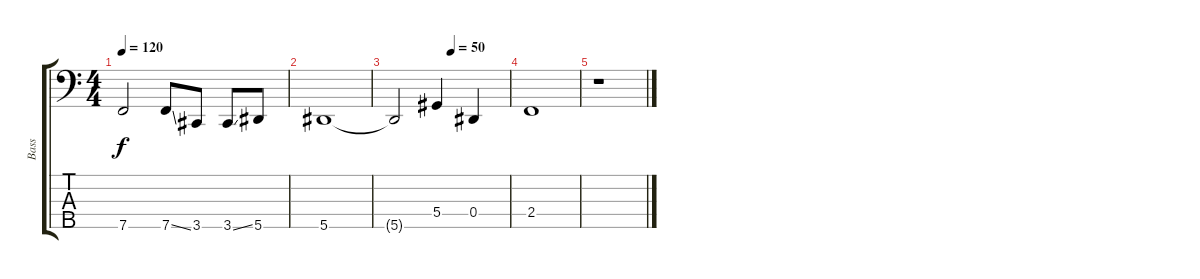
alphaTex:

\track ("Bass" "Bass") {instrument electricbassfinger}
\staff {score tabs}
\tuning (Gb2 Db2 Ab1 Eb1 Bb0) {hide}
\ts (4 4)
\tempo 120
\clef f4
\ks c
7.5{t}.2{dy f} 7.5{ss}.8 3.5.8 3.5{ss}.8 5.5.8 |
5.5.1 |
\tempo (50 0.5)
5.5{t}.2 5.4.4 0.4.4 |
2.4.1 |
r.1
